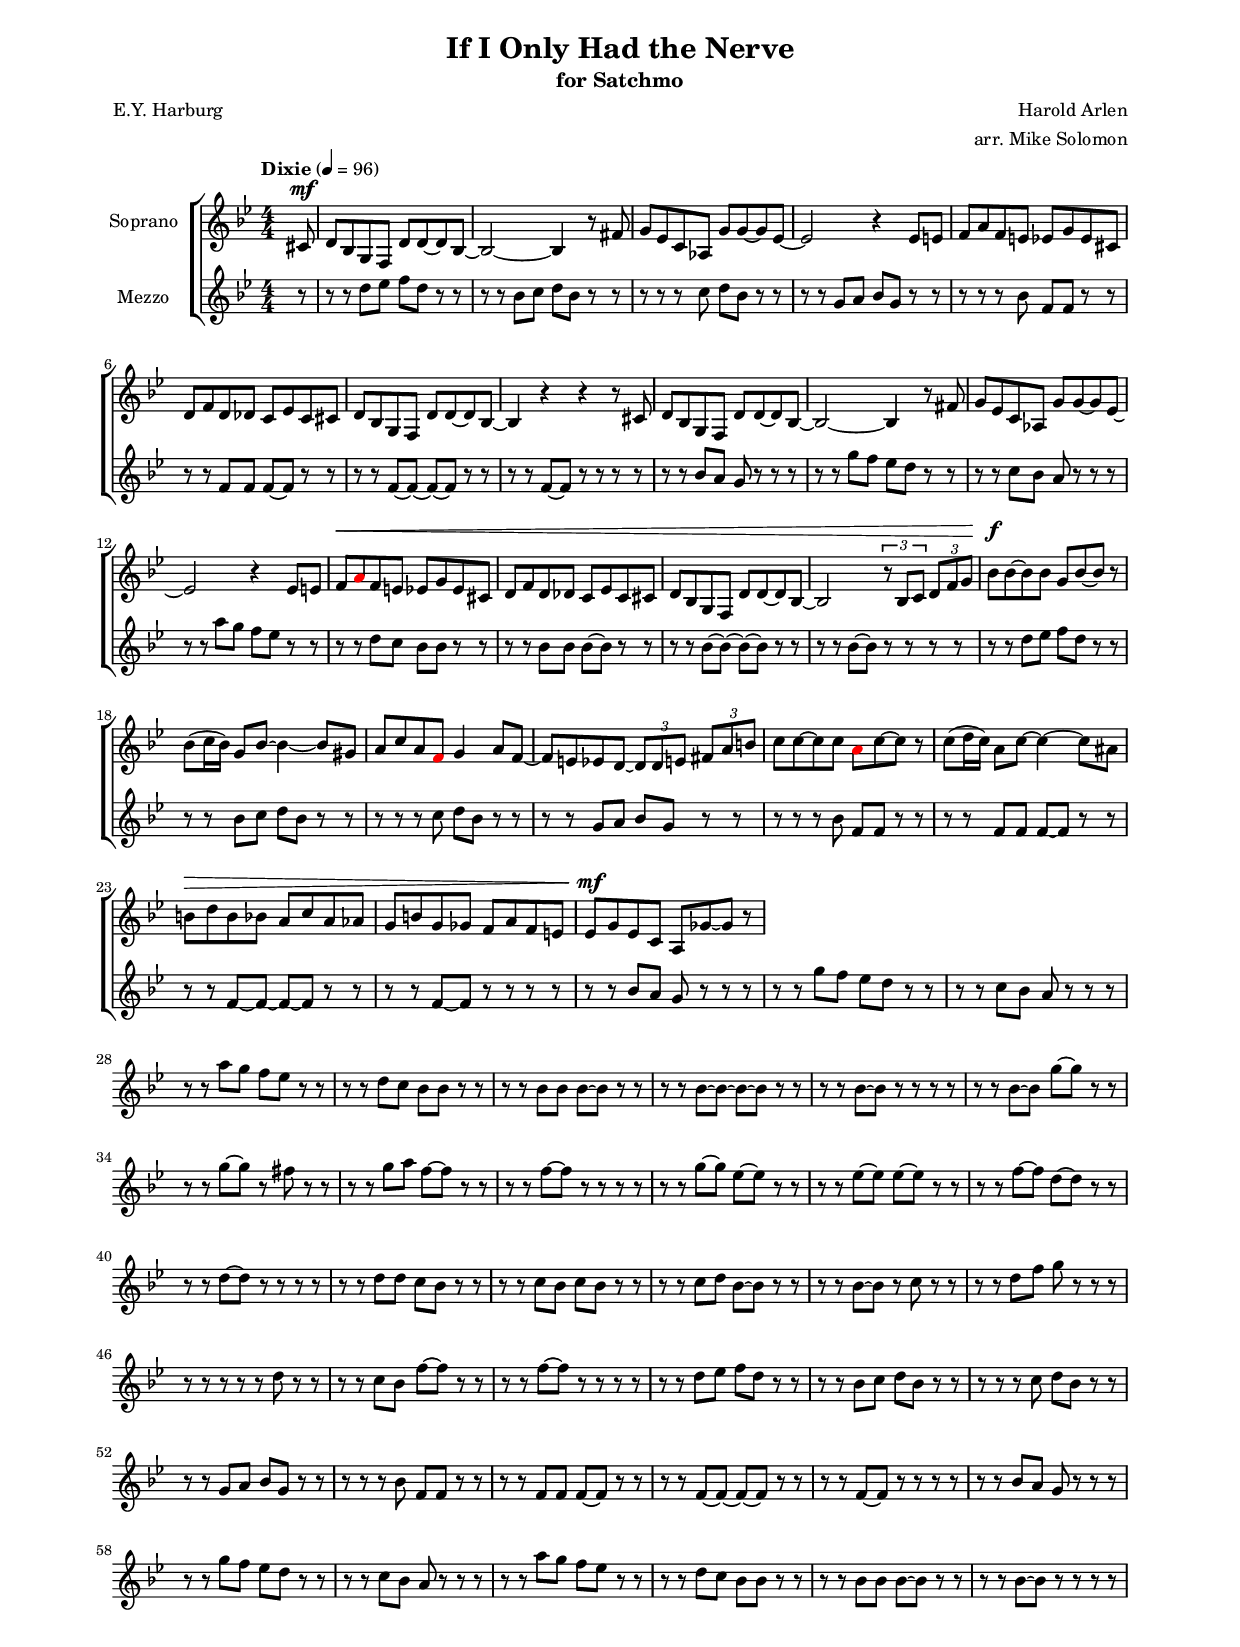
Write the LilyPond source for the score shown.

\version "2.19.0"
\include "defs-devel.ly"

marD = \markup \null
elsD = \markup \null
mikD = \markup \null
rynZ = \markup \null
desD = \markup \null

#(set-global-staff-size 15.87)
autoBeamInstruction = \autoBeamOn

solo = \markup \italic "solo"
psolo = \markup \italic "(solo)"
skat = \markup \italic "sit skat"
shoot = \markup \italic "SYT"

\header {
  title = "If I Only Had the Nerve"
  subtitle = "for Satchmo"
  %title = "Somewhere Over the Rainbow"
  composer = "Harold Arlen"
  poet = "E.Y. Harburg"
  arranger = "arr. Mike Solomon"
  %arranger = "arr. (anon)"
}
\paper {
  #(define fonts
    (set-global-fonts
    #:music "lilyjazz"
    #:brace "lilyjazz"
    #:roman "LilyJAZZText"
    #:sans "LilyJAZZChord"
    #:factor (/ staff-height pt 20)
  ))
  ragged-right = ##f
  left-margin = 0.75\in
  right-margin = 0.75\in
  top-margin = 0.5\in
  bottom-margin = 0.6\in
  ragged-last-bottom = ##f
  %max-systems-per-page = #2
  %oddHeaderMarkup = "FIRST FULL DRAFT 20.10.14 4:44"
  %evenHeaderMarkup = "FIRST FULL DRAFT 20.10.14 4:44"
}


#(ly:set-option 'point-and-click #f)

#(set-global-staff-size 15.87)

railroad =  {
  \once \override BreathingSign.text = \markup \musicglyph #"scripts.caesura.straight"
  \breathe
}
myred = \once \override NoteHead #'color = #red

php = \once \override Hairpin.stencil = #(parenthesize-callback ly:hairpin::print)

\paper {
  footnote-separator-markup = \markup { \column { " "\override #`(span-factor . 1/5) { \draw-hline } }}
  footnote-padding = 1\mm
  top-system-spacing = #'((basic-distance . 1) (minimum-distance . 0) (padding . 1) (stretchability . 40))
  bottom-system-spacing = #'((basic-distance . 1) (minimum-distance . 0) (padding . 1) (stretchability . 50))
  ragged-right = ##f
}

prefatoryMatter = {
  \key bes \major
  \autoBeamInstruction
  \time 4/4
}

scorePrefatoryMatter = {
  \prefatoryMatter
  \partial 8
}

midiPrefatoryMatter = {
  \prefatoryMatter
  \partial 8
}

theme = \relative c {
  cis8-\tag #'first \mf |
  d8 bes8 g8 f8 d'8 d8 ~ d8 bes8 ~ |
  bes2 ~ bes4 r8 fis'8 |
  g8 ees8 c8 aes8 g'8 g8 ~ g8 ees8 ~ |
  ees2 r4 ees8 e8 |
  f8-\tag #'second \< \tag #'second { \rred } a8 f8 e8 ees8 g8 ees8 cis8 |
  d8 f8 d8 des8 c8 ees8 c8 cis8 |
  d8 bes8 g8 f8 d'8 d8 ~ d8 bes8 ~ |
  \tag #'first { bes4 }
  \tag #'second { bes2 }
}

marks = {
  \tempo "Dixie" 4=96
  \time 4/4
  \partial 8 s8
  \repeat unfold 25 { s1 }
}

soprano = \transpose c c {
  \transpose c c' \removeWithTag #'second \theme
  r4 r4 r8
  \transpose c c' \removeWithTag #'first \theme
  \relative c' {
    \times 2/3 { r8 bes c } \times 2/3 { d f g } |
    bes8\f bes8 ~ bes8 bes8 g8 bes8 ~ bes8 r8 |
    bes8 ( c16 bes ) g8 bes8 ~ bes4 ~ bes8 gis8 |
    a8 c8 a8 \rred f8 g4 a8 f8 ~ |
    f8 e8 ees8 d8 ~ \times 2/3 { d d e } \times 2/3 { fis a b } |
    c8 c8 ~ c8 c8 \rred a8 c8 ~ c8 r8 |
    c8 ( d16 c ) a8 c8 ~ c4 ~ c8 ais8 |
    b8\> d8 b8 bes8 a8 c8 a8 aes8 |
    g8 b8 g8 ges8 f8 a8 f8 e8 |
    ees8\mf g8 ees8 c8 a8 ges'8 ~ ges8 r8 |
  }
}

sopranoWords = \lyricmode {
}

test = {
  r8 r8 r8 d''8 ees''8 f''8 d''8 r8 r8 r8 r8 bes'8 c''8 d''8 bes'8 r8 r8 r8 r8 r8 c''8 d''8 bes'8 r8 r8 r8 r8 g'8 a'8 bes'8 g'8 r8 r8 r8 r8 r8 bes'8 f'8 f'8 r8 r8 r8 r8 f'8 f'8 f'8 ~ f'8 r8 r8 r8 r8 f'8 ~ f'8 ~ f'8 ~ f'8 r8 r8 r8 r8 f'8 ~ f'8 r8 r8 r8 r8 r8 r8 bes'8 a'8 g'8 r8 r8 r8 r8 r8 g''8 f''8 ees''8 d''8 r8 r8 r8 r8 c''8 bes'8 a'8 r8 r8 r8 r8 r8 a''8 g''8 f''8 ees''8 r8 r8 r8 r8 d''8 c''8 bes'8 bes'8 r8 r8 r8 r8 bes'8 bes'8 bes'8 ~ bes'8 r8 r8 r8 r8 bes'8 ~ bes'8 ~ bes'8 ~ bes'8 r8 r8 r8 r8 bes'8 ~ bes'8 r8 r8 r8 r8 r8 r8 d''8 ees''8 f''8 d''8 r8 r8 r8 r8 bes'8 c''8 d''8 bes'8 r8 r8 r8 r8 r8 c''8 d''8 bes'8 r8 r8 r8 r8 g'8 a'8 bes'8 g'8 r8 r8 r8 r8 r8 bes'8 f'8 f'8 r8 r8 r8 r8 f'8 f'8 f'8 ~ f'8 r8 r8 r8 r8 f'8 ~ f'8 ~ f'8 ~ f'8 r8 r8 r8 r8 f'8 ~ f'8 r8 r8 r8 r8 r8 r8 bes'8 a'8 g'8 r8 r8 r8 r8 r8 g''8 f''8 ees''8 d''8 r8 r8 r8 r8 c''8 bes'8 a'8 r8 r8 r8 r8 r8 a''8 g''8 f''8 ees''8 r8 r8 r8 r8 d''8 c''8 bes'8 bes'8 r8 r8 r8 r8 bes'8 bes'8 bes'8 ~ bes'8 r8 r8 r8 r8 bes'8 ~ bes'8 ~ bes'8 ~ bes'8 r8 r8 r8 r8 bes'8 ~ bes'8 r8 r8 r8 r8 r8 r8 bes'8 ~ bes'8 g''8 ~ g''8 r8 r8 r8 r8 g''8 ~ g''8 r8 fis''8 r8 r8 r8 r8 g''8 a''8 f''8 ~ f''8 r8 r8 r8 r8 f''8 ~ f''8 r8 r8 r8 r8 r8 r8 g''8 ~ g''8 ees''8 ~ ees''8 r8 r8 r8 r8 ees''8 ~ ees''8 ees''8 ~ ees''8 r8 r8 r8 r8 f''8 ~ f''8 d''8 ~ d''8 r8 r8 r8 r8 d''8 ~ d''8 r8 r8 r8 r8 r8 r8 d''8 d''8 c''8 bes'8 r8 r8 r8 r8 c''8 bes'8 c''8 bes'8 r8 r8 r8 r8 c''8 d''8 bes'8 ~ bes'8 r8 r8 r8 r8 bes'8 ~ bes'8 r8 c''8 r8 r8 r8 r8 d''8 f''8 g''8 r8 r8 r8 r8 r8 r8 r8 r8 d''8 r8 r8 r8 r8 c''8 bes'8 f''8 ~ f''8 r8 r8 r8 r8 f''8 ~ f''8 r8 r8 r8 r8 r8 r8 d''8 ees''8 f''8 d''8 r8 r8 r8 r8 bes'8 c''8 d''8 bes'8 r8 r8 r8 r8 r8 c''8 d''8 bes'8 r8 r8 r8 r8 g'8 a'8 bes'8 g'8 r8 r8 r8 r8 r8 bes'8 f'8 f'8 r8 r8 r8 r8 f'8 f'8 f'8 ~ f'8 r8 r8 r8 r8 f'8 ~ f'8 ~ f'8 ~ f'8 r8 r8 r8 r8 f'8 ~ f'8 r8 r8 r8 r8 r8 r8 bes'8 a'8 g'8 r8 r8 r8 r8 r8 g''8 f''8 ees''8 d''8 r8 r8 r8 r8 c''8 bes'8 a'8 r8 r8 r8 r8 r8 a''8 g''8 f''8 ees''8 r8 r8 r8 r8 d''8 c''8 bes'8 bes'8 r8 r8 r8 r8 bes'8 bes'8 bes'8 ~ bes'8 r8 r8 r8 r8 bes'8 ~ bes'8 r8 r8 r8 r8
}


\score {
  \new ChoirStaff <<
    \new Staff \with { instrumentName = \bitchName %shortInstrumentName = #"M."
} <<
      \new Voice = "soprano" { << { \numericTimeSignature
	\scorePrefatoryMatter
        \soprano
      } {
	\scorePrefatoryMatter
        \marks
      } >> }
      \new Lyrics \lyricsto "soprano" {
        \sopranoWords
      }
    >>
    \new Staff \with { instrumentName = \dortyName %shortInstrumentName = #"E."
} <<
      \new Voice = "mezzo" { \numericTimeSignature
	\scorePrefatoryMatter
        \test
      }
    >>
  >>
  \layout {
    \context {
      \Voice
      \override TextScript #'layer = #6
      \override NoteHead #'layer = #7
      \override Glissando #'breakable = ##t
      \override TupletNumber #'breakable = ##t
      \override TupletBracket #'breakable = ##t
      \override DynamicLineSpanner.direction = #UP
      \remove "Forbid_line_break_engraver"
    }
    \context {
      \Staff
      %\consists "Metronome_mark_engraver"
      \override TimeSignature #'style = #'numbered
      \override StaffSymbol #'layer = #4
      \override TimeSignature #'layer = #3
      \override TimeSignature #'whiteout = ##t
    }
    \context {
      \Lyrics
      %\override LyricText #'whiteout = ##t
      \override LyricText #'layer = #6
    }
    \context {
      \Score
      %\remove "Metronome_mark_engraver"
      \override NonMusicalPaperColumn #'allow-loose-spacing = ##f
    }
  }
}
